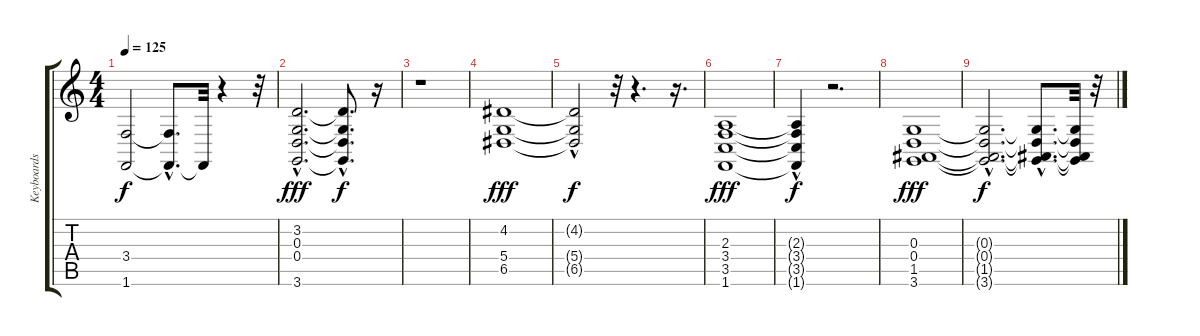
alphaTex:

\track ("Keyboards" "Keyboards") {instrument stringensemble2}
\staff {score tabs}
\tuning (E4 B3 G3 D3 A2 E2) {hide}
\ts (4 4)
\tempo 125
\clef g2
\ks c
(3.4{t} 1.6{t}).2{dy f} (3.4{hac t} 1.6{hac t}).8{d} 1.6{t}.32 r.4 r.32 |
(3.2{hac} 0.3{hac} 0.4{hac} 3.6{hac}).2{d dy fff} (3.2{t} 0.3{hac t} 0.4{t} 3.6{hac t}).8{d dy f} r.16 |
r.1 |
(4.2 5.4 6.5).1{dy fff} |
(4.2{t} 5.4{hac t} 6.5{t}).2{dy f} r.32 r.4{d} r.16{d} |
(2.3 3.4 3.5 1.6).1{dy fff} |
(2.3{hac t} 3.4{hac t} 3.5{hac t} 1.6{hac t}).4{dy f} r.2{d} |
(0.3 0.4 1.5 3.6).1{dy fff} |
(0.3{hac t} 0.4{hac t} 1.5{hac t} 3.6{hac t}).2{d dy f} (0.3{hac t} 0.4{hac t} 1.5{hac t} 3.6{hac t}).8{d} (0.3{t} 0.4{t} 1.5{t} 3.6{t}).32 r.32
